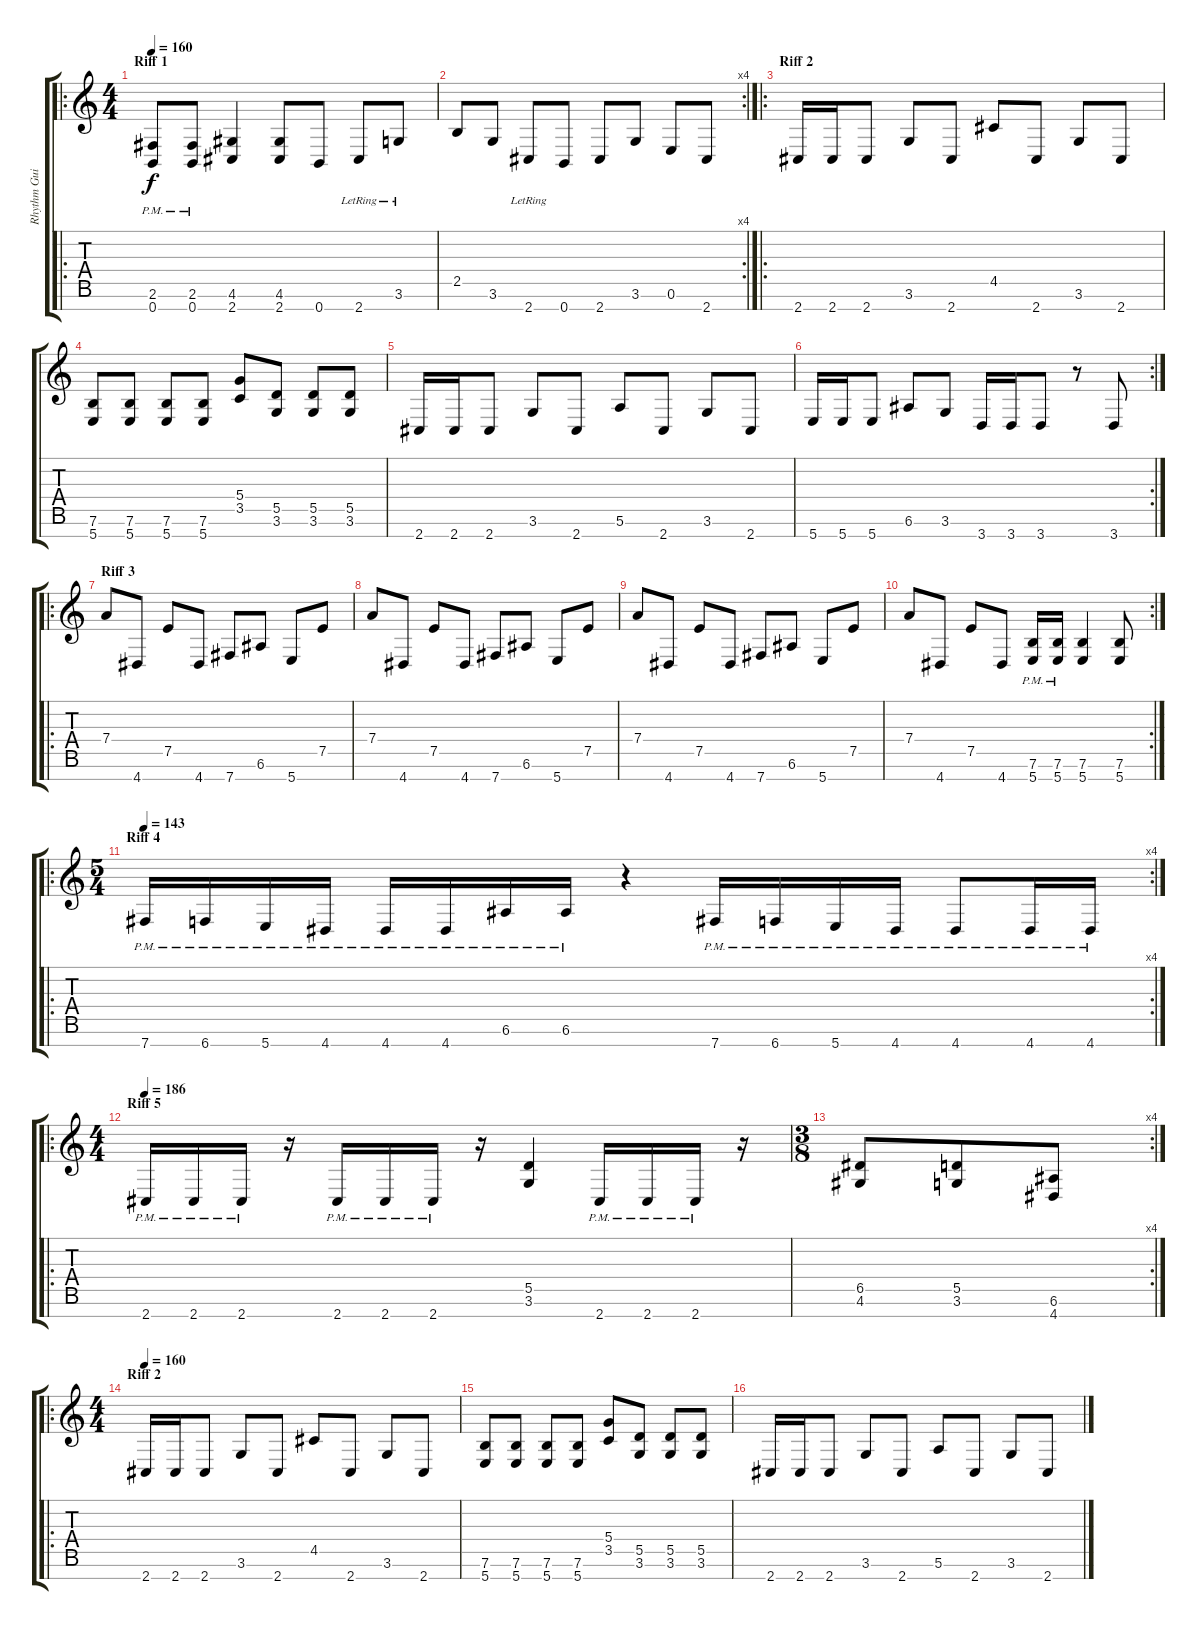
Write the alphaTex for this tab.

\track ("Rhythm Guitar L" "Rhythm Gui") {instrument distortionguitar}
\staff {score tabs}
\tuning (E4 B3 G3 D3 A2 E2 B1) {hide}
\ro
\ts (4 4)
\section ("" "Riff 1")
\tempo 160
\clef g2
\ks c
(2.6{pm} 0.7{pm}).8{dy f instrument distortionguitar} (2.6{pm} 0.7{pm}).8 (4.6 2.7).4 (4.6 2.7).8 0.7.8 2.7{lr}.8 3.6{lr}.8 |
\rc 4
2.5.8 3.6.8 2.7{lr}.8 0.7.8 2.7.8 3.6.8 0.6.8 2.7.8 |
\ro
\section ("" "Riff 2")
2.7.16 2.7.16 2.7.8 3.6.8 2.7.8 4.5.8 2.7.8 3.6.8 2.7.8 |
(7.6 5.7).8 (7.6 5.7).8 (7.6 5.7).8 (7.6 5.7).8 (5.4 3.5).8 (5.5 3.6).8 (5.5 3.6).8 (5.5 3.6).8 |
2.7.16 2.7.16 2.7.8 3.6.8 2.7.8 5.6.8 2.7.8 3.6.8 2.7.8 |
\rc 2
5.7.16 5.7.16 5.7.8 6.6.8 3.6.8 3.7.16 3.7.16 3.7.8 r.8 3.7.8 |
\ro
\section ("" "Riff 3")
7.4.8 4.7.8 7.5.8 4.7.8 7.7.8 6.6.8 5.7.8 7.5.8 |
7.4.8 4.7.8 7.5.8 4.7.8 7.7.8 6.6.8 5.7.8 7.5.8 |
7.4.8 4.7.8 7.5.8 4.7.8 7.7.8 6.6.8 5.7.8 7.5.8 |
\rc 2
7.4.8 4.7.8 7.5.8 4.7.8 (7.6{pm} 5.7{pm}).16 (7.6{pm} 5.7{pm}).16 (7.6 5.7).4 (7.6 5.7).8 |
\ro
\rc 4
\ts (5 4)
\section ("" "Riff 4")
\tempo 143
7.7{pm}.16 6.7{pm}.16 5.7{pm}.16 4.7{pm}.16 4.7{pm}.16 4.7{pm}.16 6.6{pm}.16 6.6{pm}.16 r.4 7.7{pm}.16 6.7{pm}.16 5.7{pm}.16 4.7{pm}.16 4.7{pm}.8 4.7{pm}.16 4.7{pm}.16 |
\ro
\ts (4 4)
\section ("" "Riff 5")
\tempo 186
2.7{pm}.16 2.7{pm}.16 2.7{pm}.16 r.16 2.7{pm}.16 2.7{pm}.16 2.7{pm}.16 r.16 (5.5 3.6).4 2.7{pm}.16 2.7{pm}.16 2.7{pm}.16 r.16 |
\rc 4
\ts (3 8)
(6.5 4.6).8 (5.5 3.6).8 (6.6 4.7).8 |
\ro
\ts (4 4)
\section ("" "Riff 2")
\tempo 160
2.7.16 2.7.16 2.7.8 3.6.8 2.7.8 4.5.8 2.7.8 3.6.8 2.7.8 |
(7.6 5.7).8 (7.6 5.7).8 (7.6 5.7).8 (7.6 5.7).8 (5.4 3.5).8 (5.5 3.6).8 (5.5 3.6).8 (5.5 3.6).8 |
2.7.16 2.7.16 2.7.8 3.6.8 2.7.8 5.6.8 2.7.8 3.6.8 2.7.8
